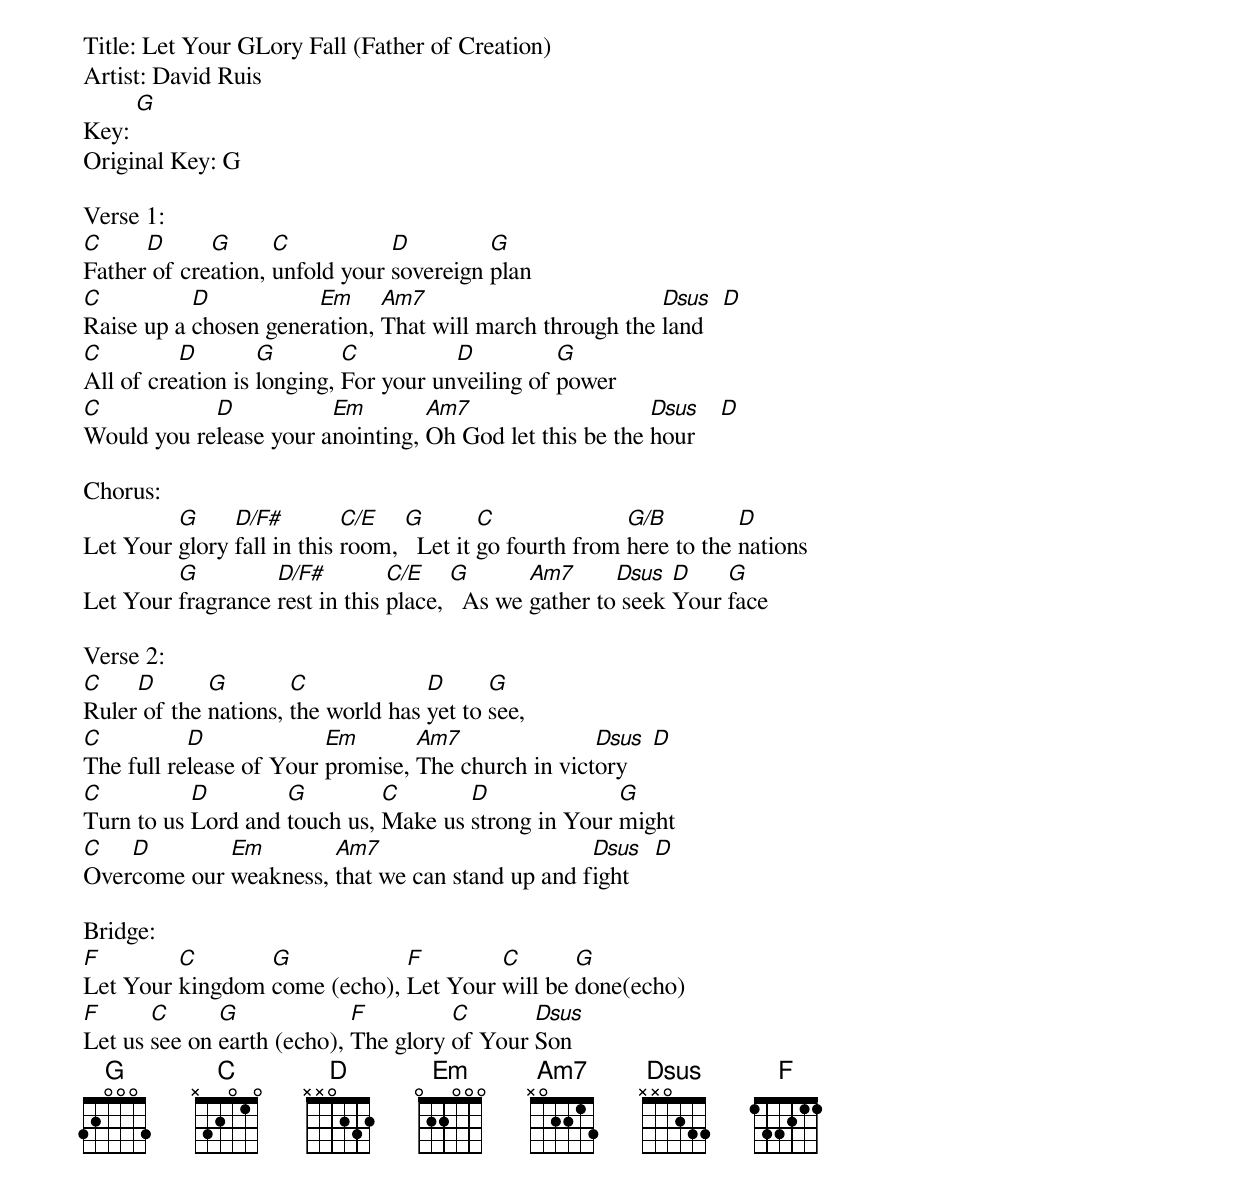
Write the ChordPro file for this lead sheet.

Title: Let Your GLory Fall (Father of Creation)
Artist: David Ruis
Key: [G]
Original Key: G

Verse 1:
[C]Father[D] of cre[G]ation, [C]unfold your [D]sovereign [G]plan
[C]Raise up a [D]chosen gener[Em]ation, [Am7]That will march through the [Dsus]land   [D]
[C]All of cre[D]ation is [G]longing, [C]For your un[D]veiling of [G]power
[C]Would you re[D]lease your a[Em]nointing, [Am7]Oh God let this be the [Dsus]hour    [D]

Chorus:
Let Your [G]glory [D/F#]fall in this [C/E]room, [G]  Let it [C]go fourth from [G/B]here to the [D]nations
Let Your [G]fragrance [D/F#]rest in this [C/E]place, [G]  As we [Am7]gather to[Dsus] seek [D]Your [G]face

Verse 2:
[C]Ruler[D] of the [G]nations, [C]the world has [D]yet to [G]see,
[C]The full re[D]lease of Your [Em]promise, [Am7]The church in vict[Dsus]ory    [D]
[C]Turn to us [D]Lord and [G]touch us, [C]Make us [D]strong in Your [G]might
[C]Over[D]come our [Em]weakness, [Am7]that we can stand up and f[Dsus]ight    [D]

Bridge:
[F]Let Your [C]kingdom [G]come (echo), [F]Let Your [C]will be [G]done(echo)
[F]Let us [C]see on [G]earth (echo), [F]The glory [C]of Your [Dsus]Son
